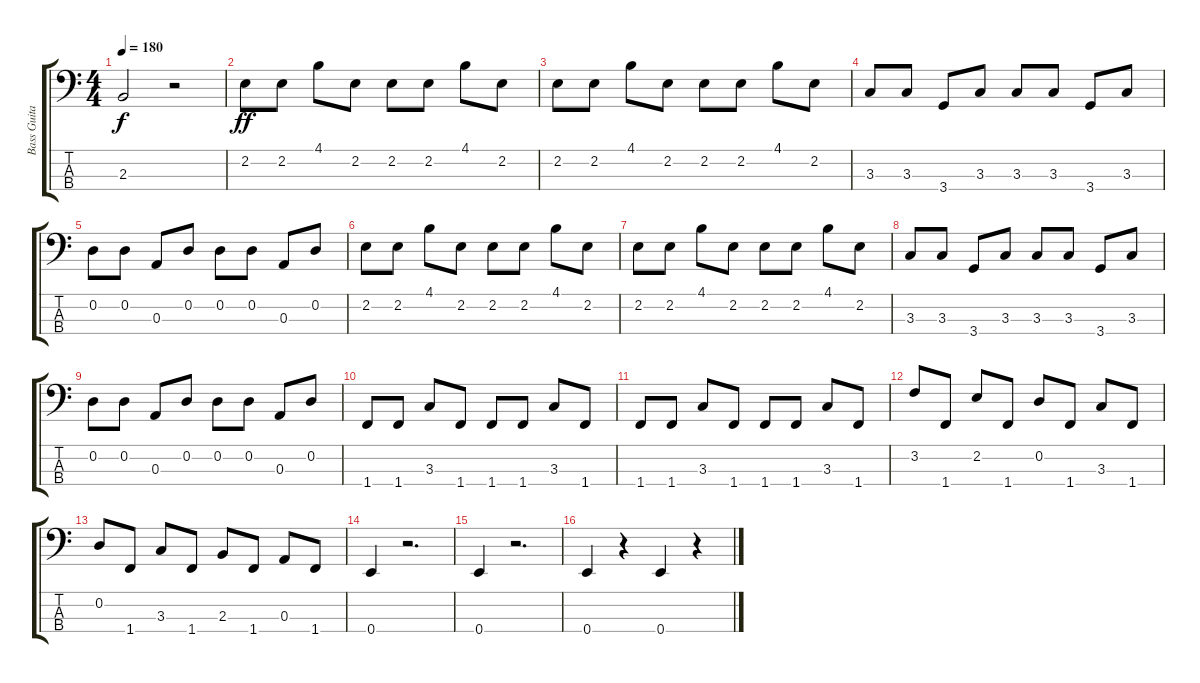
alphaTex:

\track ("Bass Guitar" "Bass Guita") {instrument electricbasspick}
\staff {score tabs}
\tuning (G2 D2 A1 E1) {hide}
\ts (4 4)
\tempo 180
\clef f4
\ks c
2.3{t}.2{dy f} r.2 |
2.2.8{dy ff} 2.2.8 4.1.8 2.2.8 2.2.8 2.2.8 4.1.8 2.2.8 |
2.2.8 2.2.8 4.1.8 2.2.8 2.2.8 2.2.8 4.1.8 2.2.8 |
3.3.8 3.3.8 3.4.8 3.3.8 3.3.8 3.3.8 3.4.8 3.3.8 |
0.2.8 0.2.8 0.3.8 0.2.8 0.2.8 0.2.8 0.3.8 0.2.8 |
2.2.8 2.2.8 4.1.8 2.2.8 2.2.8 2.2.8 4.1.8 2.2.8 |
2.2.8 2.2.8 4.1.8 2.2.8 2.2.8 2.2.8 4.1.8 2.2.8 |
3.3.8 3.3.8 3.4.8 3.3.8 3.3.8 3.3.8 3.4.8 3.3.8 |
0.2.8 0.2.8 0.3.8 0.2.8 0.2.8 0.2.8 0.3.8 0.2.8 |
1.4.8 1.4.8 3.3.8 1.4.8 1.4.8 1.4.8 3.3.8 1.4.8 |
1.4.8 1.4.8 3.3.8 1.4.8 1.4.8 1.4.8 3.3.8 1.4.8 |
3.2.8 1.4.8 2.2.8 1.4.8 0.2.8 1.4.8 3.3.8 1.4.8 |
0.2.8 1.4.8 3.3.8 1.4.8 2.3.8 1.4.8 0.3.8 1.4.8 |
0.4.4 r.2{d} |
0.4.4 r.2{d} |
0.4.4 r.4 0.4.4 r.4
